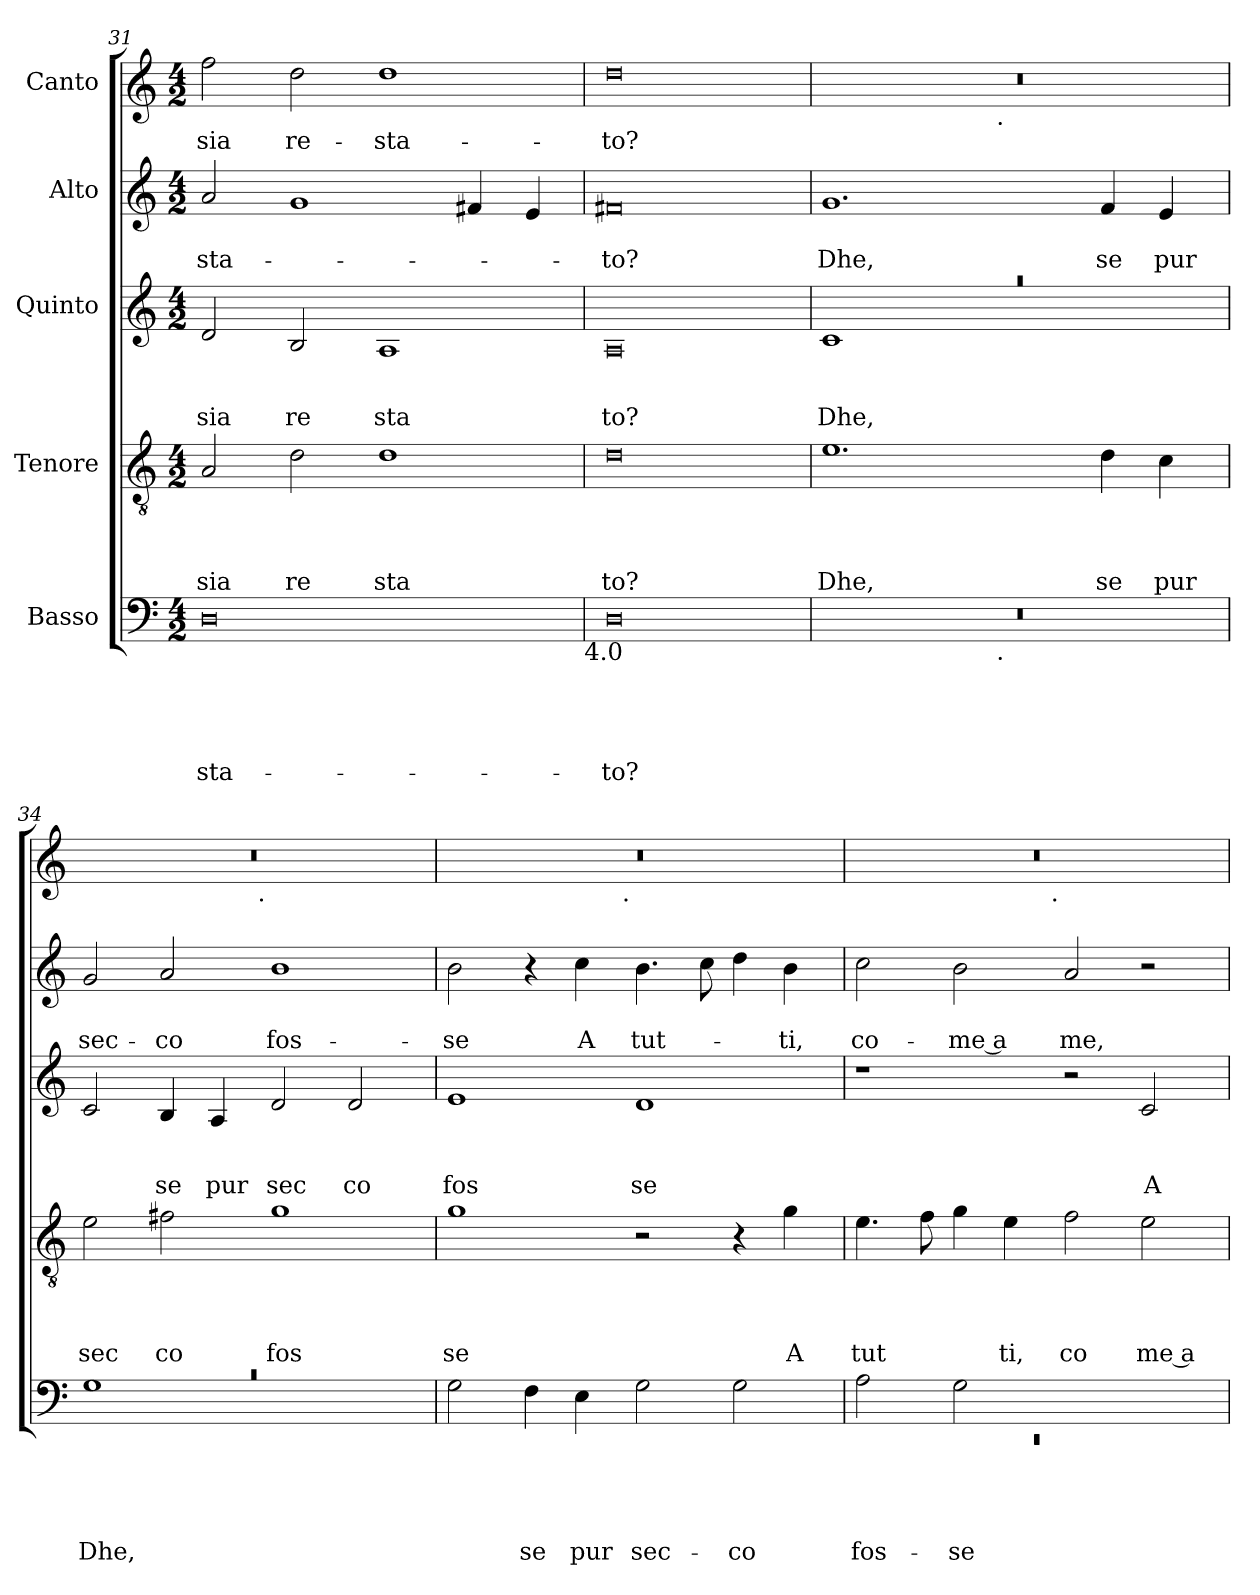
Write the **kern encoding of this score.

**kern	**text	**text	**text	**text	**text	**kern	**text	**text	**text	**text	**kern	**text	**text	**text	**kern	**text	**text	**kern	**text
*part5	*part5	*part5	*part5	*part5	*part5	*part4	*part4	*part4	*part4	*part4	*part3	*part3	*part3	*part3	*part2	*part2	*part2	*part1	*part1
*staff5	*staff5	*staff5	*staff5	*staff5	*staff5	*staff4	*staff4	*staff4	*staff4	*staff4	*staff3	*staff3	*staff3	*staff3	*staff2	*staff2	*staff2	*staff1	*staff1
*I"Basso	*	*	*	*	*	*I"Tenore	*	*	*	*	*I"Quinto	*	*	*	*I"Alto	*	*	*I"Canto	*
*clefF4	*	*	*	*	*	*clefGv2	*	*	*	*	*clefG2	*	*	*	*clefG2	*	*	*clefG2	*
*k[]	*	*	*	*	*	*k[]	*	*	*	*	*k[]	*	*	*	*k[]	*	*	*k[]	*
*C:	*	*	*	*	*	*C:	*	*	*	*	*C:	*	*	*	*C:	*	*	*C:	*
*M4/2	*	*	*	*	*	*M4/2	*	*	*	*	*M4/2	*	*	*	*M4/2	*	*	*M4/2	*
=31	=31	=31	=31	=31	=31	=31	=31	=31	=31	=31	=31	=31	=31	=31	=31	=31	=31	=31	=31
!	!	!	!	!	!LO:LY:b	!	!	!	!	!LO:LY:b	!	!	!	!LO:LY:b	!	!	!LO:LY:b	!	!LO:LY:b
0D	.	.	.	.	-sta-	2A/	.	.	.	sia	2d/	.	.	sia	2a/	.	-sta-	2ff\	sia
!	!	!	!	!	!	!	!	!	!	!LO:LY:b	!	!	!	!LO:LY:b	!	!	!	!	!LO:LY:b
.	.	.	.	.	.	2d\	.	.	.	re	2B/	.	.	re	1g	.	.	2dd\	re-
!	!	!	!	!	!	!	!	!	!	!LO:LY:b	!	!	!	!LO:LY:b	!	!	!	!	!LO:LY:b
.	.	.	.	.	.	1d	.	.	.	sta	1A	.	.	sta	.	.	.	1dd	-sta-
.	.	.	.	.	.	.	.	.	.	.	.	.	.	.	4f#X/	.	.	.	.
.	.	.	.	.	.	.	.	.	.	.	.	.	.	.	4e/	.	.	.	.
!LO:TX:b:t=4.0	!	!	!	!	!	!	!	!	!	!	!	!	!	!	!	!	!	!	!
=32	=32	=32	=32	=32	=32	=32	=32	=32	=32	=32	=32	=32	=32	=32	=32	=32	=32	=32	=32
!	!	!	!	!	!LO:LY:b	!	!	!	!	!LO:LY:b	!	!	!	!LO:LY:b	!	!	!LO:LY:b	!	!LO:LY:b
0D	.	.	.	.	-to?	0d	.	.	.	to?	0A	.	.	to?	0f#X	.	-to?	0dd	-to?
!!LO:PB:g=z
=33	=33	=33	=33	=33	=33	=33	=33	=33	=33	=33	=33	=33	=33	=33	=33	=33	=33	=33	=33
!	!	!	!	!	!	!	!	!	!	!LO:LY:b	!LO:N:vis=1	!	!	!LO:LY:b	!	!	!LO:LY:b	!	!
*^	*	*	*	*	*	*	*	*	*	*	*^	*	*	*	*	*	*	*^	*
0r	2ryy	.	.	.	.	.	1.e	.	.	.	Dhe,	0raa	1c	.	.	Dhe,	1.g	.	Dhe,	0r	2ryy	.
.	4...ryy	.	.	.	.	.	.	.	.	.	.	.	.	.	.	.	.	.	.	.	4...ryy	.
!	!	!	!	!	!	!	!	!	!	!	!	!	!	!	!	!	!	!	!	!	!LO:TX:b:t=.	!
!	!LO:TX:b:t=.	!	!	!	!	!	!	!	!	!	!	!	!	!	!	!	!	!	!	!	!	!
.	1ryy	.	.	.	.	.	.	.	.	.	.	.	.	.	.	.	.	.	.	.	1ryy	.
.	.	.	.	.	.	.	.	.	.	.	.	.	1ryy	.	.	.	.	.	.	.	.	.
!	!	!	!	!	!	!	!	!	!	!	!LO:LY:b	!	!	!	!	!	!	!	!LO:LY:b	!	!	!
.	.	.	.	.	.	.	4d\	.	.	.	se	.	.	.	.	.	4f/	.	se	.	.	.
!	!	!	!	!	!	!	!	!	!	!	!LO:LY:b	!	!	!	!	!	!	!	!LO:LY:b	!	!	!
.	.	.	.	.	.	.	4c\	.	.	.	pur	.	.	.	.	.	4e/	.	pur	.	.	.
.	32ryy	.	.	.	.	.	.	.	.	.	.	.	.	.	.	.	.	.	.	.	32ryy	.
=34	=34	=34	=34	=34	=34	=34	=34	=34	=34	=34	=34	=34	=34	=34	=34	=34	=34	=34	=34	=34	=34	=34
!LO:N:vis=1	!	!	!	!	!	!LO:LY:b	!	!	!	!	!LO:LY:b	!	!	!	!	!	!	!	!LO:LY:b	!	!	!
*	*	*	*	*	*	*	*	*	*	*	*	*v	*v	*	*	*	*	*	*	*	*	*
0rc	1G	.	.	.	.	Dhe,	2e\	.	.	.	sec	2c/	.	.	.	2g/	.	sec-	0r	2ryy	.
!	!	!	!	!	!	!	!	!	!	!	!LO:LY:b	!	!	!	!LO:LY:b	!	!	!LO:LY:b	!	!	!
.	.	.	.	.	.	.	2f#X\	.	.	.	co	4B/	.	.	se	2a/	.	-co	.	4...ryy	.
!	!	!	!	!	!	!	!	!	!	!	!	!	!	!	!LO:LY:b	!	!	!	!	!	!
.	.	.	.	.	.	.	.	.	.	.	.	4A/	.	.	pur	.	.	.	.	.	.
!	!	!	!	!	!	!	!	!	!	!	!	!	!	!	!	!	!	!	!	!LO:TX:b:t=.	!
.	.	.	.	.	.	.	.	.	.	.	.	.	.	.	.	.	.	.	.	1ryy	.
!	!	!	!	!	!	!	!	!	!	!	!LO:LY:b	!	!	!	!LO:LY:b	!	!	!LO:LY:b	!	!	!
.	1ryy	.	.	.	.	.	1g	.	.	.	fos	2d/	.	.	sec	1b	.	fos-	.	.	.
!	!	!	!	!	!	!	!	!	!	!	!	!	!	!	!LO:LY:b	!	!	!	!	!	!
.	.	.	.	.	.	.	.	.	.	.	.	2d/	.	.	co	.	.	.	.	.	.
.	.	.	.	.	.	.	.	.	.	.	.	.	.	.	.	.	.	.	.	32ryy	.
=35	=35	=35	=35	=35	=35	=35	=35	=35	=35	=35	=35	=35	=35	=35	=35	=35	=35	=35	=35	=35	=35
!	!	!	!	!	!	!	!	!	!	!	!LO:LY:b	!	!	!	!LO:LY:b	!	!	!LO:LY:b	!	!	!
*v	*v	*	*	*	*	*	*	*	*	*	*	*	*	*	*	*	*	*	*	*	*
2G\	.	.	.	.	.	1g	.	.	.	se	1e	.	.	fos	2b\	.	-se	0r	2ryy	.
!	!	!	!	!	!LO:LY:b	!	!	!	!	!	!	!	!	!	!	!	!	!	!	!
4F\	.	.	.	.	se	.	.	.	.	.	.	.	.	.	4r	.	.	.	4...ryy	.
!	!	!	!	!	!LO:LY:b	!	!	!	!	!	!	!	!	!	!	!	!LO:LY:b	!	!	!
4E\	.	.	.	.	pur	.	.	.	.	.	.	.	.	.	4cc\	.	A	.	.	.
!	!	!	!	!	!	!	!	!	!	!	!	!	!	!	!	!	!	!	!LO:TX:b:t=.	!
.	.	.	.	.	.	.	.	.	.	.	.	.	.	.	.	.	.	.	1ryy	.
!	!	!	!	!	!LO:LY:b	!	!	!	!	!	!	!	!	!LO:LY:b	!	!	!LO:LY:b	!	!	!
2G\	.	.	.	.	sec-	2r	.	.	.	.	1d	.	.	se	4.b\	.	tut-	.	.	.
.	.	.	.	.	.	.	.	.	.	.	.	.	.	.	8cc\	.	.	.	.	.
!	!	!	!	!	!LO:LY:b	!	!	!	!	!	!	!	!	!	!	!	!	!	!	!
2G\	.	.	.	.	-co	4r	.	.	.	.	.	.	.	.	4dd\	.	.	.	.	.
!	!	!	!	!	!	!	!	!	!	!LO:LY:b	!	!	!	!	!	!	!LO:LY:b	!	!	!
.	.	.	.	.	.	4g\	.	.	.	A	.	.	.	.	4b\	.	-ti,	.	.	.
.	.	.	.	.	.	.	.	.	.	.	.	.	.	.	.	.	.	.	32ryy	.
=36	=36	=36	=36	=36	=36	=36	=36	=36	=36	=36	=36	=36	=36	=36	=36	=36	=36	=36	=36	=36
*^	*	*	*	*	*	*	*	*	*	*	*	*	*	*	*	*	*	*	*	*
!	!LO:N:vis=1	!	!	!	!	!LO:LY:b	!	!	!	!	!LO:LY:b	!	!	!	!	!	!	!LO:LY:b	!	!	!
2A\	0rEE	.	.	.	.	fos-	4.e\	.	.	.	tut	1r	.	.	.	2cc\	.	co-	0r	2ryy	.
.	.	.	.	.	.	.	8f\	.	.	.	.	.	.	.	.	.	.	.	.	.	.
!	!	!	!	!	!	!LO:LY:b	!	!	!	!	!	!	!	!	!	!	!	!LO:LY:b:rj	!	!	!
2G\	.	.	.	.	.	-se	4g\	.	.	.	.	.	.	.	.	2b\	.	-me a	.	4...ryy	.
!	!	!	!	!	!	!	!	!	!	!	!LO:LY:b	!	!	!	!	!	!	!	!	!	!
.	.	.	.	.	.	.	4e\	.	.	.	ti,	.	.	.	.	.	.	.	.	.	.
!	!	!	!	!	!	!	!	!	!	!	!	!	!	!	!	!	!	!	!	!LO:TX:b:t=.	!
.	.	.	.	.	.	.	.	.	.	.	.	.	.	.	.	.	.	.	.	1ryy	.
!	!	!	!	!	!	!	!	!	!	!	!LO:LY:b	!	!	!	!	!	!	!LO:LY:b	!	!	!
1ryy	.	.	.	.	.	.	2f\	.	.	.	co	2r	.	.	.	2a/	.	me,	.	.	.
!	!	!	!	!	!	!	!	!	!	!	!LO:LY:b:rj	!	!	!	!LO:LY:b	!	!	!	!	!	!
.	.	.	.	.	.	.	2e\	.	.	.	me a	2c/	.	.	A	2r	.	.	.	.	.
.	.	.	.	.	.	.	.	.	.	.	.	.	.	.	.	.	.	.	.	32ryy	.
*v	*v	*	*	*	*	*	*	*	*	*	*	*	*	*	*	*	*	*	*v	*v	*
=	=	=	=	=	=	=	=	=	=	=	=	=	=	=	=	=	=	=	=
*-	*-	*-	*-	*-	*-	*-	*-	*-	*-	*-	*-	*-	*-	*-	*-	*-	*-	*-	*-
